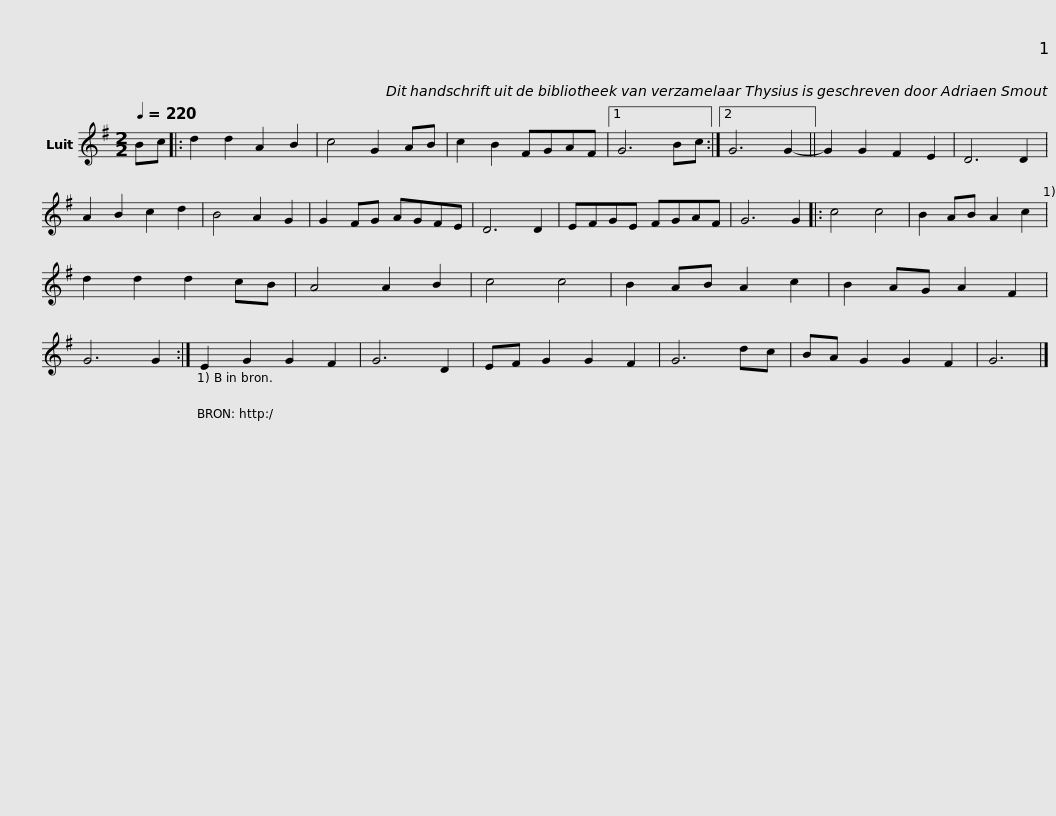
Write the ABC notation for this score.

X:1
L:1/8
Q:1/4=220
M:2/2
I:linebreak $
K:G
V:1 treble
V:1
 Bc |: d2 d2 A2 B2 | c4 G2 AB | c2 B2 FGAF |1 G6 Bc :|2 %5
 G6 G2- ||$ G2 G2 F2 E2 | D6 D2 | A2 B2 c2 d2 | B4 A2 G2 | %10
 G2 FG AGFE | D6 D2 | EFGE FGAF | G6 G2 |:$ c4 c4 | %15
 B2 AB A2 c2 | d2 d2 d2 cB | A4 A2 B2 | c4 c4 | B2 AB A2 c2 | %20
 B2 AG A2 F2 | G6 G2 :|$ E2 G2 G2 F2 | G6 D2 | EF G2 G2 F2 | %25
 G6 dc | BA G2 G2 F2 | G6 |] %28
